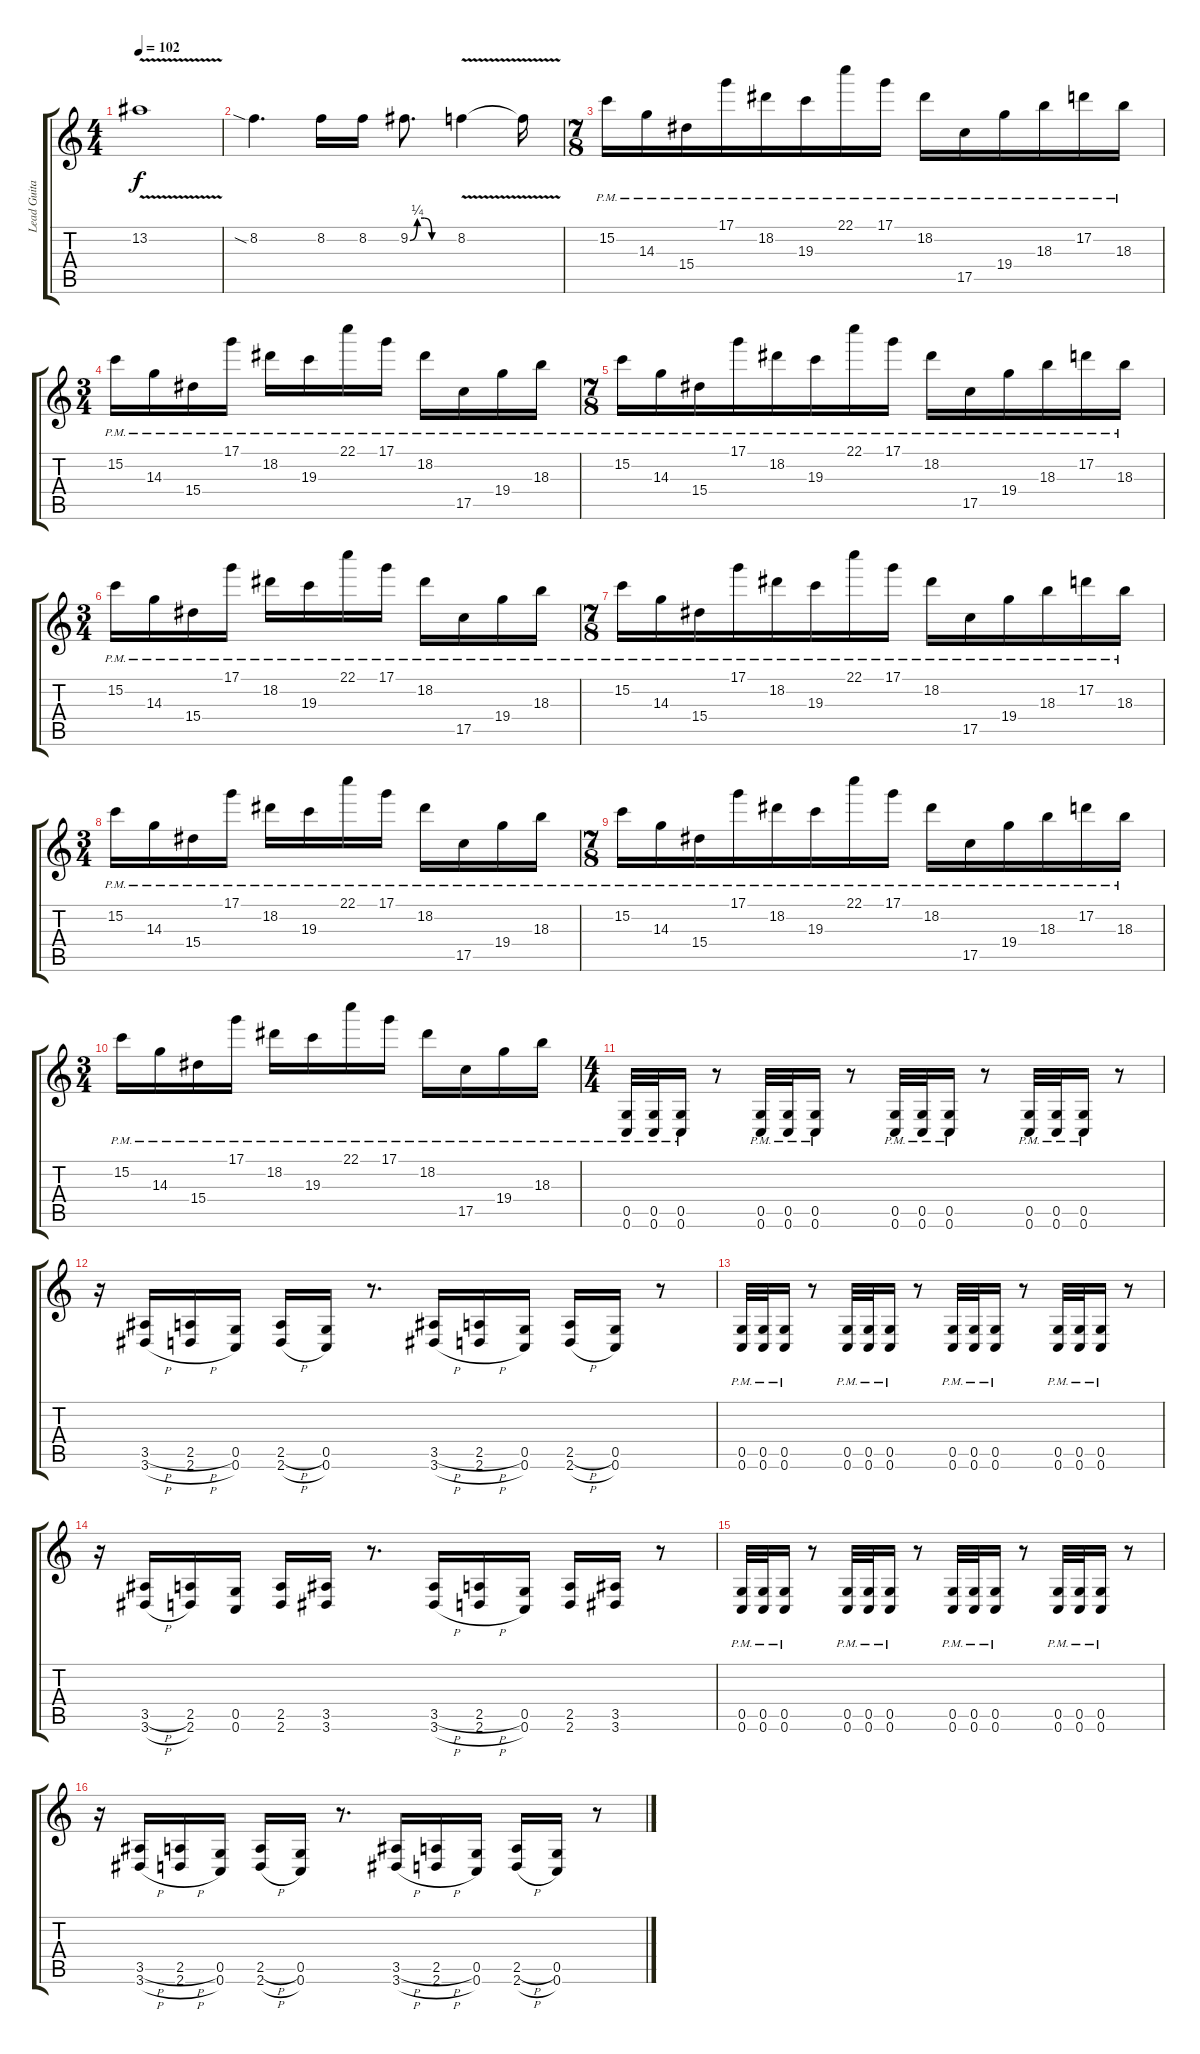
\track ("Lead Guitar" "Lead Guita") {instrument distortionguitar}
\staff {score tabs}
\tuning (D4 A3 F3 C3 G2 C2) {hide}
\ts (4 4)
\tempo 102
\clef g2
\ks c
13.2{v}.1{dy f} |
8.2{sia}.4{d} 8.2.16 8.2.16 9.2{be (custom 0 0 10 1 20 1 30 0 60 0)}.8{d} 8.2{v}.4 8.2{t}.16 |
\ts (7 8)
15.2{pm}.16 14.3{pm}.16 15.4{pm}.16 17.1{pm}.16 18.2{pm}.16 19.3{pm}.16 22.1{pm}.16 17.1{pm}.16 18.2{pm}.16 17.5{pm}.16 19.4{pm}.16 18.3{pm}.16 17.2{pm}.16 18.3{pm}.16 |
\ts (3 4)
15.2{pm}.16 14.3{pm}.16 15.4{pm}.16 17.1{pm}.16 18.2{pm}.16 19.3{pm}.16 22.1{pm}.16 17.1{pm}.16 18.2{pm}.16 17.5{pm}.16 19.4{pm}.16 18.3{pm}.16 |
\ts (7 8)
15.2{pm}.16 14.3{pm}.16 15.4{pm}.16 17.1{pm}.16 18.2{pm}.16 19.3{pm}.16 22.1{pm}.16 17.1{pm}.16 18.2{pm}.16 17.5{pm}.16 19.4{pm}.16 18.3{pm}.16 17.2{pm}.16 18.3{pm}.16 |
\ts (3 4)
15.2{pm}.16 14.3{pm}.16 15.4{pm}.16 17.1{pm}.16 18.2{pm}.16 19.3{pm}.16 22.1{pm}.16 17.1{pm}.16 18.2{pm}.16 17.5{pm}.16 19.4{pm}.16 18.3{pm}.16 |
\ts (7 8)
15.2{pm}.16 14.3{pm}.16 15.4{pm}.16 17.1{pm}.16 18.2{pm}.16 19.3{pm}.16 22.1{pm}.16 17.1{pm}.16 18.2{pm}.16 17.5{pm}.16 19.4{pm}.16 18.3{pm}.16 17.2{pm}.16 18.3{pm}.16 |
\ts (3 4)
15.2{pm}.16 14.3{pm}.16 15.4{pm}.16 17.1{pm}.16 18.2{pm}.16 19.3{pm}.16 22.1{pm}.16 17.1{pm}.16 18.2{pm}.16 17.5{pm}.16 19.4{pm}.16 18.3{pm}.16 |
\ts (7 8)
15.2{pm}.16 14.3{pm}.16 15.4{pm}.16 17.1{pm}.16 18.2{pm}.16 19.3{pm}.16 22.1{pm}.16 17.1{pm}.16 18.2{pm}.16 17.5{pm}.16 19.4{pm}.16 18.3{pm}.16 17.2{pm}.16 18.3{pm}.16 |
\ts (3 4)
15.2{pm}.16 14.3{pm}.16 15.4{pm}.16 17.1{pm}.16 18.2{pm}.16 19.3{pm}.16 22.1{pm}.16 17.1{pm}.16 18.2{pm}.16 17.5{pm}.16 19.4{pm}.16 18.3{pm}.16 |
\ts (4 4)
(0.5{pm} 0.6{pm}).32 (0.5{pm} 0.6{pm}).32 (0.5{pm} 0.6{pm}).16 r.8 (0.5{pm} 0.6{pm}).32 (0.5{pm} 0.6{pm}).32 (0.5{pm} 0.6{pm}).16 r.8 (0.5{pm} 0.6{pm}).32 (0.5{pm} 0.6{pm}).32 (0.5{pm} 0.6{pm}).16 r.8 (0.5{pm} 0.6{pm}).32 (0.5{pm} 0.6{pm}).32 (0.5{pm} 0.6{pm}).16 r.8 |
r.16 (3.5{h} 3.6{h}).16 (2.5{h} 2.6{h}).16 (0.5 0.6).16 (2.5{h} 2.6{h}).16 (0.5 0.6).16 r.8{d} (3.5{h} 3.6{h}).16 (2.5{h} 2.6{h}).16 (0.5 0.6).16 (2.5{h} 2.6{h}).16 (0.5 0.6).16 r.8 |
(0.5{pm} 0.6{pm}).32 (0.5{pm} 0.6{pm}).32 (0.5{pm} 0.6{pm}).16 r.8 (0.5{pm} 0.6{pm}).32 (0.5{pm} 0.6{pm}).32 (0.5{pm} 0.6{pm}).16 r.8 (0.5{pm} 0.6{pm}).32 (0.5{pm} 0.6{pm}).32 (0.5{pm} 0.6{pm}).16 r.8 (0.5{pm} 0.6{pm}).32 (0.5{pm} 0.6{pm}).32 (0.5{pm} 0.6{pm}).16 r.8 |
r.16 (3.5{h} 3.6{h}).16 (2.5 2.6).16 (0.5 0.6).16 (2.5 2.6).16 (3.5 3.6).16 r.8{d} (3.5{h} 3.6{h}).16 (2.5{h} 2.6{h}).16 (0.5 0.6).16 (2.5 2.6).16 (3.5 3.6).16 r.8 |
(0.5{pm} 0.6{pm}).32 (0.5{pm} 0.6{pm}).32 (0.5{pm} 0.6{pm}).16 r.8 (0.5{pm} 0.6{pm}).32 (0.5{pm} 0.6{pm}).32 (0.5{pm} 0.6{pm}).16 r.8 (0.5{pm} 0.6{pm}).32 (0.5{pm} 0.6{pm}).32 (0.5{pm} 0.6{pm}).16 r.8 (0.5{pm} 0.6{pm}).32 (0.5{pm} 0.6{pm}).32 (0.5{pm} 0.6{pm}).16 r.8 |
r.16 (3.5{h} 3.6{h}).16 (2.5{h} 2.6{h}).16 (0.5 0.6).16 (2.5{h} 2.6{h}).16 (0.5 0.6).16 r.8{d} (3.5{h} 3.6{h}).16 (2.5{h} 2.6{h}).16 (0.5 0.6).16 (2.5{h} 2.6{h}).16 (0.5 0.6).16 r.8
